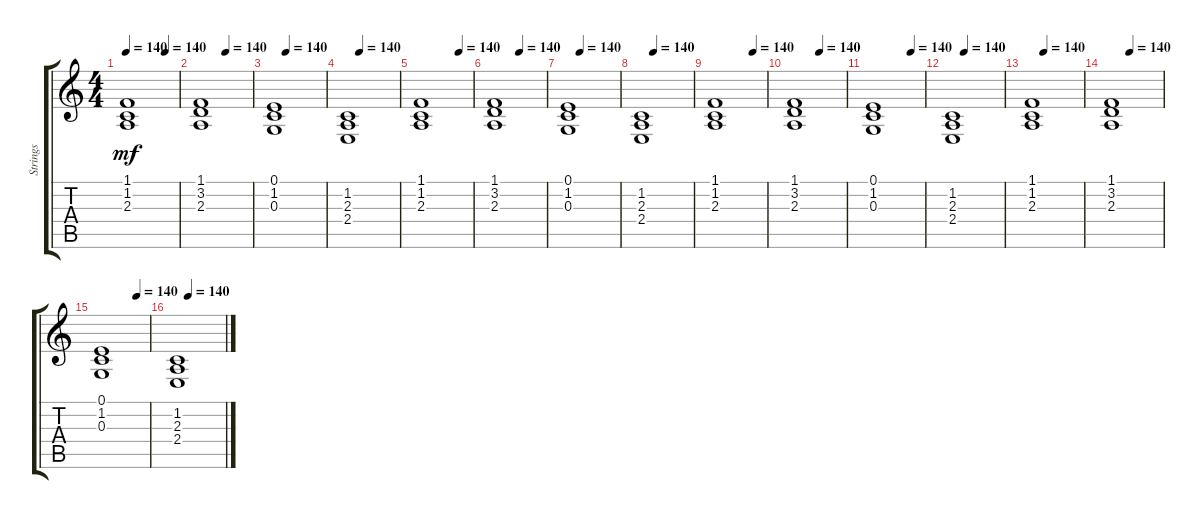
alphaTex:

\track ("Strings" "Strings") {instrument stringensemble1}
\staff {score tabs}
\tuning (E4 B3 G3 D3 A2 E2) {hide}
\ts (4 4)
\tempo 140
\tempo (140 0.75)
\clef g2
\ks c
(1.1 1.2 2.3).1{dy mf} |
\tempo (140 0.5)
(1.1 3.2 2.3).1 |
\tempo (140 0.25)
(0.1 1.2 0.3).1 |
\tempo (140 0.25)
(1.2 2.3 2.4).1 |
\tempo (140 0.75)
(1.1 1.2 2.3).1 |
\tempo (140 0.5)
(1.1 3.2 2.3).1 |
\tempo (140 0.25)
(0.1 1.2 0.3).1 |
\tempo (140 0.25)
(1.2 2.3 2.4).1 |
\tempo (140 0.75)
(1.1 1.2 2.3).1 |
\tempo (140 0.5)
(1.1 3.2 2.3).1 |
\tempo (140 0.75)
(0.1 1.2 0.3).1 |
\tempo (140 0.25)
(1.2 2.3 2.4).1 |
\tempo (140 0.25)
(1.1 1.2 2.3).1 |
\tempo (140 0.375)
(1.1 3.2 2.3).1 |
\tempo (140 0.75)
(0.1 1.2 0.3).1 |
\tempo (140 0.25)
(1.2 2.3 2.4).1
